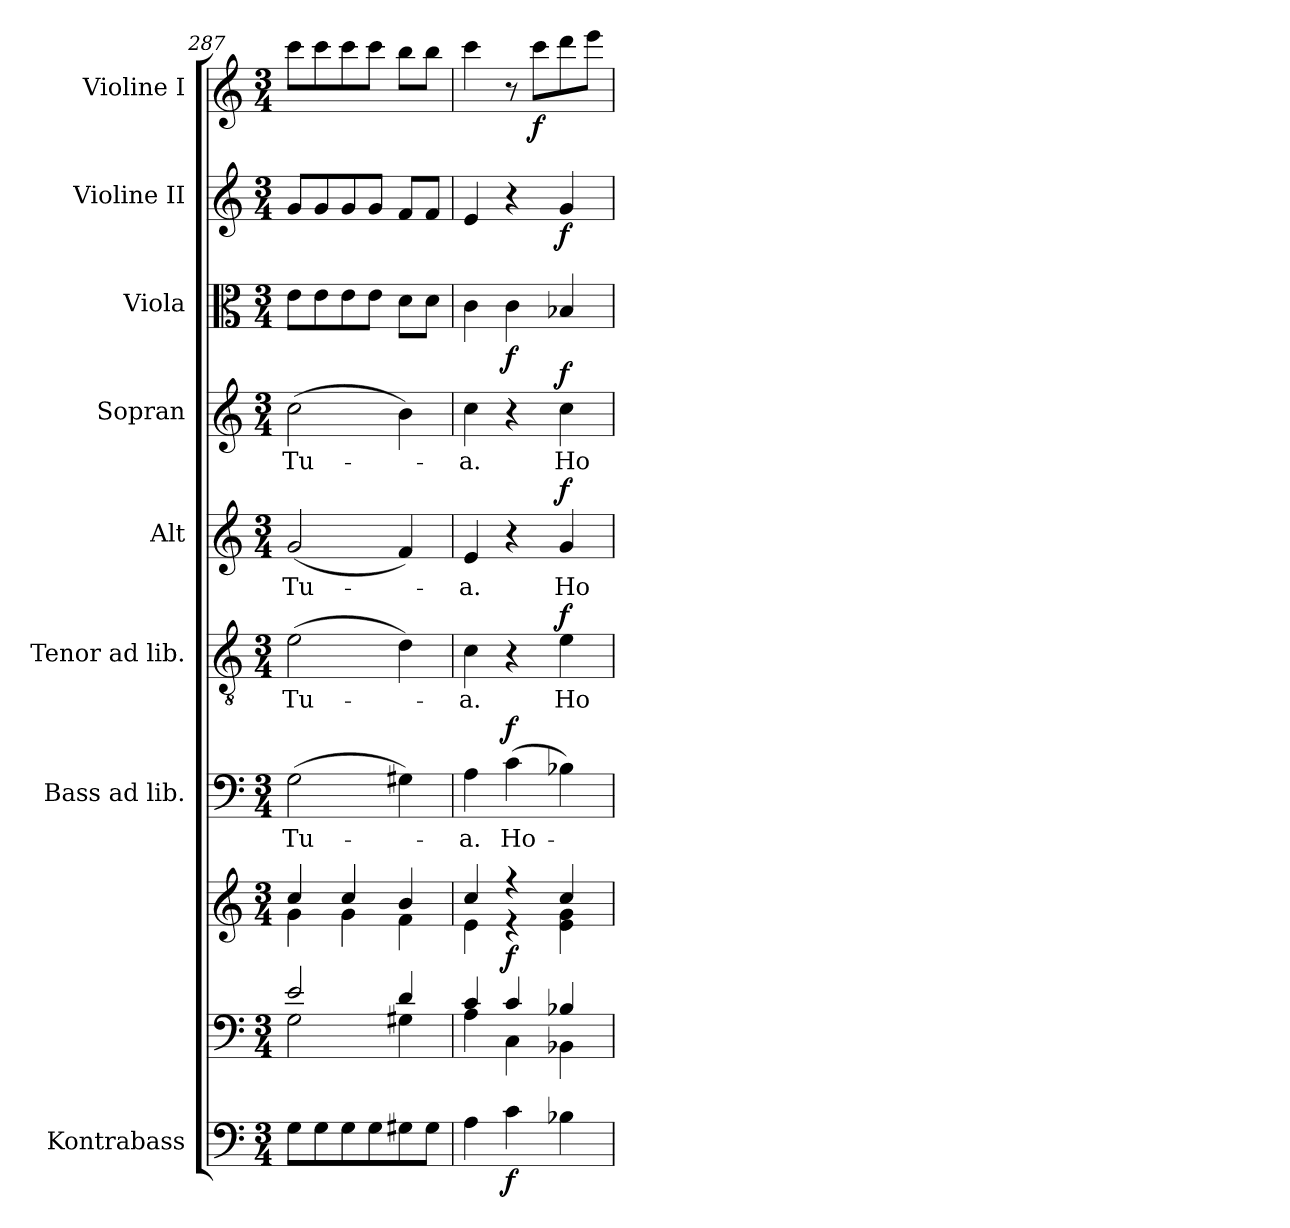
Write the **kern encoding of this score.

**kern	**dynam	**kern	**kern	**dynam	**kern	**text	**dynam	**kern	**text	**dynam	**kern	**text	**dynam	**kern	**text	**dynam	**kern	**dynam	**kern	**dynam	**kern	**dynam
*part9	*part9	*part8	*part8	*part8	*part7	*part7	*part7	*part6	*part6	*part6	*part5	*part5	*part5	*part4	*part4	*part4	*part3	*part3	*part2	*part2	*part1	*part1
*staff10	*staff10	*staff9	*staff8	*staff8/9	*staff7	*staff7	*staff7	*staff6	*staff6	*staff6	*staff5	*staff5	*staff5	*staff4	*staff4	*staff4	*staff3	*staff3	*staff2	*staff2	*staff1	*staff1
*I"Kontrabass	*	*	*	*	*I"Bass ad lib.	*	*	*I"Tenor ad lib.	*	*	*I"Alt	*	*	*I"Sopran	*	*	*I"Viola	*	*I"Violine II	*	*I"Violine I	*
*I'Kb.	*	*	*	*	*I'B.	*	*	*I'T.	*	*	*I'A.	*	*	*I'S.	*	*	*I'Vla.	*	*I'Vl. II	*	*I'Vl. I	*
*clefF4	*	*clefF4	*clefG2	*	*clefF4	*	*	*clefGv2	*	*	*clefG2	*	*	*clefG2	*	*	*clefC3	*	*clefG2	*	*clefG2	*
*ITrd7c12	*	*	*	*	*	*	*	*	*	*	*	*	*	*	*	*	*	*	*	*	*	*
*k[]	*	*k[]	*k[]	*	*k[]	*	*	*k[]	*	*	*k[]	*	*	*k[]	*	*	*k[]	*	*k[]	*	*k[]	*
*C:	*	*C:	*C:	*	*C:	*	*	*C:	*	*	*C:	*	*	*C:	*	*	*C:	*	*C:	*	*C:	*
*M3/4	*	*M3/4	*M3/4	*	*M3/4	*	*	*M3/4	*	*	*M3/4	*	*	*M3/4	*	*	*M3/4	*	*M3/4	*	*M3/4	*
=287	=287	=287	=287	=287	=287	=287	=287	=287	=287	=287	=287	=287	=287	=287	=287	=287	=287	=287	=287	=287	=287	=287
*	*	*^	*^	*	*	*	*	*	*	*	*	*	*	*	*	*	*	*	*	*	*	*
!	!	!	!	!	!	!	!	!LO:LY:b	!	!	!LO:LY:b	!	!	!LO:LY:b	!	!	!LO:LY:b	!	!	!	!	!	!	!
8GG\L	.	2e/	2G\	4cc/	4g\	.	(>2G\	Tu-	.	(>2e\	Tu-	.	(<2g/	Tu-	.	(>2cc\	Tu-	.	8e\L	.	8g/L	.	8ccc\L	.
8GG\	.	.	.	.	.	.	.	.	.	.	.	.	.	.	.	.	.	.	8e\	.	8g/	.	8ccc\	.
8GG\	.	.	.	4cc/	4g\	.	.	.	.	.	.	.	.	.	.	.	.	.	8e\	.	8g/	.	8ccc\	.
8GG\	.	.	.	.	.	.	.	.	.	.	.	.	.	.	.	.	.	.	8e\J	.	8g/J	.	8ccc\J	.
8GG#X\	.	4d/	4G#X\	4b/	4f\	.	4G#X\)	.	.	4d\)	.	.	4f/)	.	.	4b\)	.	.	8d\L	.	8f/L	.	8bb\L	.
8GG#\J	.	.	.	.	.	.	.	.	.	.	.	.	.	.	.	.	.	.	8d\J	.	8f/J	.	8bb\J	.
!!LO:PB:g=z
=288	=288	=288	=288	=288	=288	=288	=288	=288	=288	=288	=288	=288	=288	=288	=288	=288	=288	=288	=288	=288	=288	=288	=288	=288
!	!	!	!	!	!	!	!	!LO:LY:b	!	!	!LO:LY:b	!	!	!LO:LY:b	!	!	!LO:LY:b	!	!	!	!	!	!	!
4AA\	.	4c/	4A\	4cc/	4e\	.	4A\	-a.	.	4c\	-a.	.	4e/	-a.	.	4cc\	-a.	.	4c\	.	4e/	.	4ccc\	.
!	!LO:DY:b	!	!	!	!	!LO:DY:b	!	!LO:LY:b	!LO:DY:a	!	!	!	!	!	!	!	!	!	!	!LO:DY:b	!	!	!	!
4C\	f	4c/	4C\	4r	4r	f	(>4c\	Ho-	f	4r	.	.	4r	.	.	4r	.	.	4c\	f	4r	.	8r	.
!	!	!	!	!	!	!	!	!	!	!	!	!	!	!	!	!	!	!	!	!	!	!	!	!LO:DY:b
.	.	.	.	.	.	.	.	.	.	.	.	.	.	.	.	.	.	.	.	.	.	.	8ccc\L	f
!	!	!	!	!	!	!	!	!	!	!	!LO:LY:b	!LO:DY:a	!	!LO:LY:b	!LO:DY:a	!	!LO:LY:b	!LO:DY:a	!	!	!	!LO:DY:b	!	!
4BB-X\	.	4B-X/	4BB-X\	4cc/	4e\ 4g\	.	4B-X\)	.	.	4e\	Ho-	f	4g/	Ho-	f	4cc\	Ho-	f	4B-X/	.	4g/	f	8ddd\	.
.	.	.	.	.	.	.	.	.	.	.	.	.	.	.	.	.	.	.	.	.	.	.	8eee\J	.
*	*	*v	*v	*	*	*	*	*	*	*	*	*	*	*	*	*	*	*	*	*	*	*	*	*
*	*	*	*v	*v	*	*	*	*	*	*	*	*	*	*	*	*	*	*	*	*	*	*	*
=	=	=	=	=	=	=	=	=	=	=	=	=	=	=	=	=	=	=	=	=	=	=
*-	*-	*-	*-	*-	*-	*-	*-	*-	*-	*-	*-	*-	*-	*-	*-	*-	*-	*-	*-	*-	*-	*-
